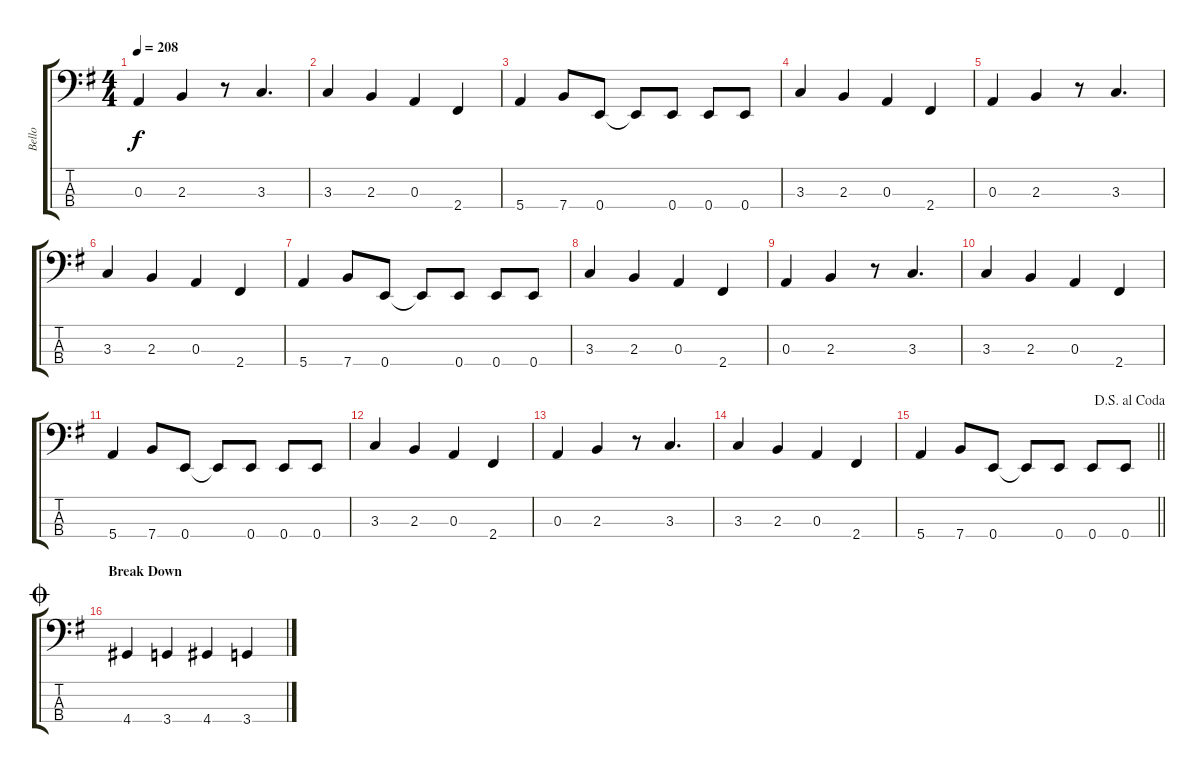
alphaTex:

\track ("Bello" "Bello") {instrument electricbassfinger}
\staff {score tabs}
\tuning (G2 D2 A1 E1) {hide}
\ts (4 4)
\tempo 208
\clef f4
\ks g
0.3.4{dy f} 2.3.4 r.8 3.3.4{d} |
3.3.4 2.3.4 0.3.4 2.4.4 |
5.4.4 7.4.8 0.4.8 0.4{t}.8 0.4.8 0.4.8 0.4.8 |
3.3.4 2.3.4 0.3.4 2.4.4 |
0.3.4 2.3.4 r.8 3.3.4{d} |
3.3.4 2.3.4 0.3.4 2.4.4 |
5.4.4 7.4.8 0.4.8 0.4{t}.8 0.4.8 0.4.8 0.4.8 |
3.3.4 2.3.4 0.3.4 2.4.4 |
0.3.4 2.3.4 r.8 3.3.4{d} |
3.3.4 2.3.4 0.3.4 2.4.4 |
5.4.4 7.4.8 0.4.8 0.4{t}.8 0.4.8 0.4.8 0.4.8 |
3.3.4 2.3.4 0.3.4 2.4.4 |
0.3.4 2.3.4 r.8 3.3.4{d} |
3.3.4 2.3.4 0.3.4 2.4.4 |
\jump dalsegnoalcoda
\barLineRight lightlight
5.4.4 7.4.8 0.4.8 0.4{t}.8 0.4.8 0.4.8 0.4.8 |
\section ("" "Break Down")
\jump coda
4.4.4 3.4.4 4.4.4 3.4.4
